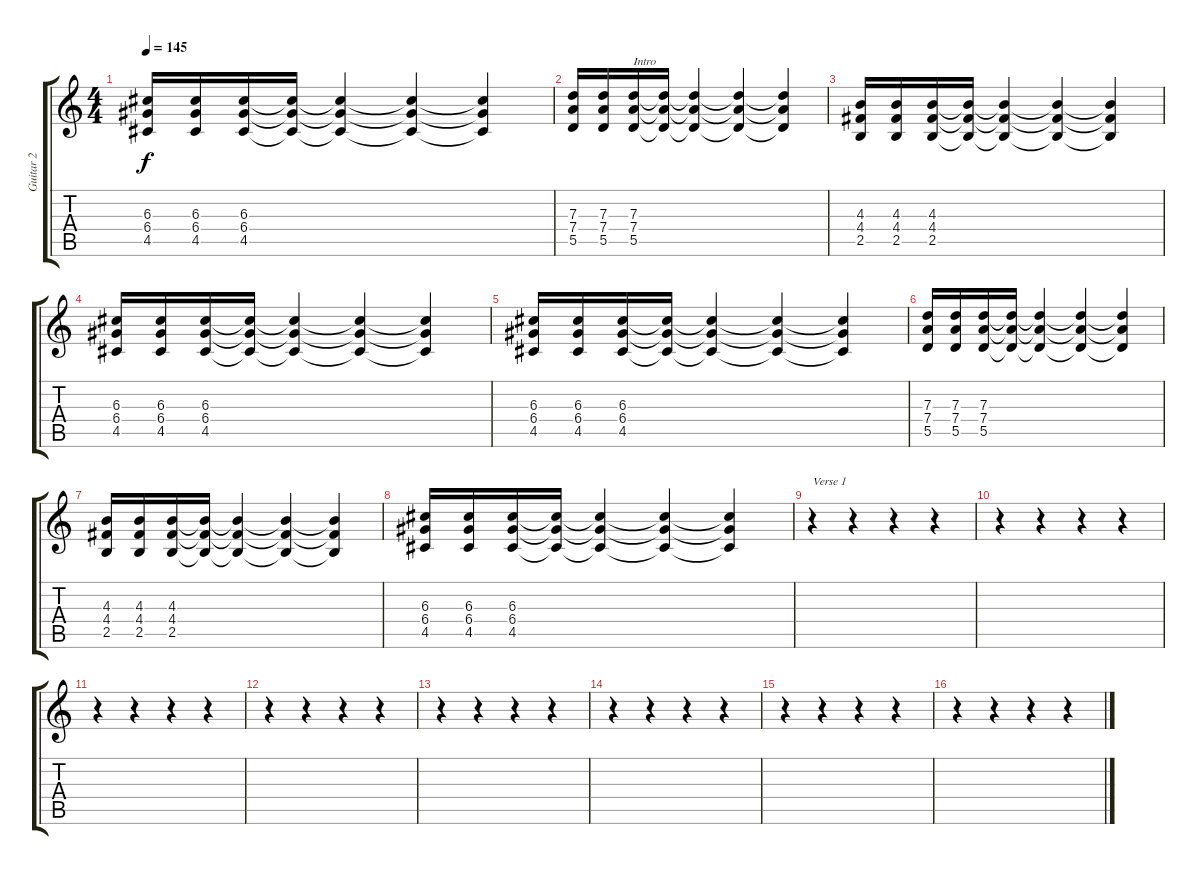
\track ("Guitar 2" "Guitar 2") {instrument overdrivenguitar}
\staff {score tabs}
\tuning (E4 B3 G3 D3 A2 E2) {hide}
\ts (4 4)
\tempo 145
\clef g2
\ks c
(6.3 6.4 4.5).16{txt "" dy f instrument overdrivenguitar} (6.3 6.4 4.5).16 (6.3 6.4 4.5).16 (6.3{t} 6.4{t} 4.5{t}).16 (6.3{t} 6.4{t} 4.5{t}).4 (6.3{t} 6.4{t} 4.5{t}).4 (6.3{t} 6.4{t} 4.5{t}).4 |
(7.3 7.4 5.5).16 (7.3 7.4 5.5).16 (7.3 7.4 5.5).16{txt "Intro"} (7.3{t} 7.4{t} 5.5{t}).16 (7.3{t} 7.4{t} 5.5{t}).4 (7.3{t} 7.4{t} 5.5{t}).4 (7.3{t} 7.4{t} 5.5{t}).4 |
(4.3 4.4 2.5).16 (4.3 4.4 2.5).16 (4.3 4.4 2.5).16 (4.3{t} 4.4{t} 2.5{t}).16 (4.3{t} 4.4{t} 2.5{t}).4 (4.3{t} 4.4{t} 2.5{t}).4 (4.3{t} 4.4{t} 2.5{t}).4 |
(6.3 6.4 4.5).16 (6.3 6.4 4.5).16 (6.3 6.4 4.5).16 (6.3{t} 6.4{t} 4.5{t}).16 (6.3{t} 6.4{t} 4.5{t}).4 (6.3{t} 6.4{t} 4.5{t}).4 (6.3{t} 6.4{t} 4.5{t}).4 |
(6.3 6.4 4.5).16 (6.3 6.4 4.5).16 (6.3 6.4 4.5).16 (6.3{t} 6.4{t} 4.5{t}).16 (6.3{t} 6.4{t} 4.5{t}).4 (6.3{t} 6.4{t} 4.5{t}).4 (6.3{t} 6.4{t} 4.5{t}).4 |
(7.3 7.4 5.5).16 (7.3 7.4 5.5).16 (7.3 7.4 5.5).16 (7.3{t} 7.4{t} 5.5{t}).16 (7.3{t} 7.4{t} 5.5{t}).4 (7.3{t} 7.4{t} 5.5{t}).4 (7.3{t} 7.4{t} 5.5{t}).4 |
(4.3 4.4 2.5).16 (4.3 4.4 2.5).16 (4.3 4.4 2.5).16 (4.3{t} 4.4{t} 2.5{t}).16 (4.3{t} 4.4{t} 2.5{t}).4 (4.3{t} 4.4{t} 2.5{t}).4 (4.3{t} 4.4{t} 2.5{t}).4 |
(6.3 6.4 4.5).16 (6.3 6.4 4.5).16 (6.3 6.4 4.5).16 (6.3{t} 6.4{t} 4.5{t}).16 (6.3{t} 6.4{t} 4.5{t}).4 (6.3{t} 6.4{t} 4.5{t}).4 (6.3{t} 6.4{t} 4.5{t}).4 |
r.4{txt "Verse 1"} r.4 r.4 r.4 |
r.4 r.4 r.4 r.4 |
r.4 r.4 r.4 r.4 |
r.4 r.4 r.4 r.4 |
r.4 r.4 r.4 r.4 |
r.4 r.4 r.4 r.4 |
r.4 r.4 r.4 r.4 |
r.4 r.4 r.4 r.4
